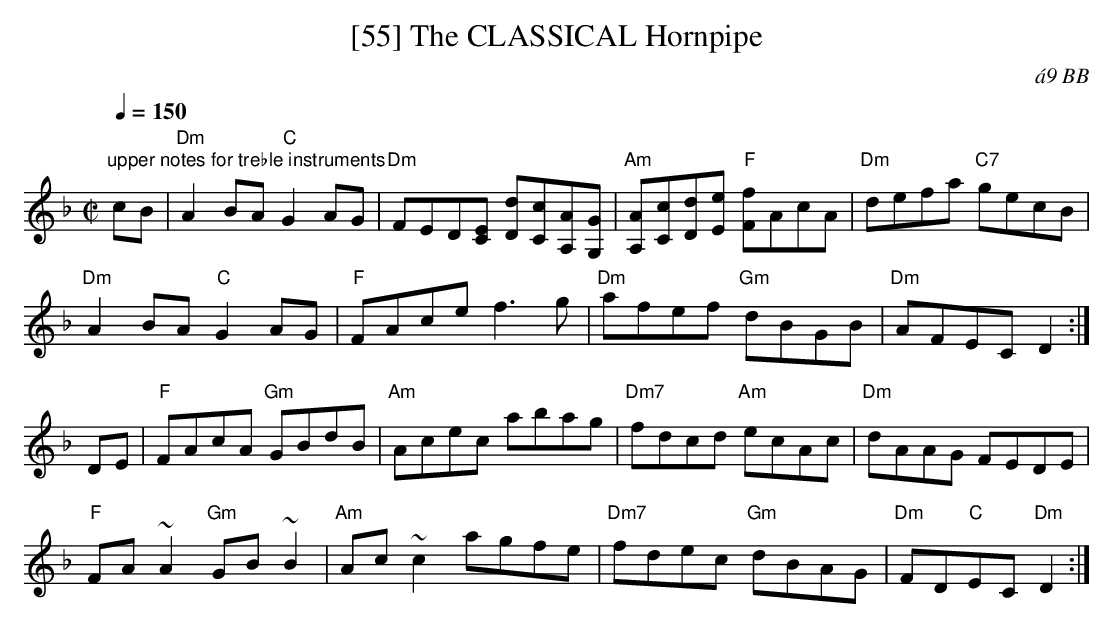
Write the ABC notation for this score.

X:1
T:[55] The CLASSICAL Hornpipe
C:\'a9 BB
Q:1/4=150
M:C|
L:1/8
K:Dm
"upper notes for treble instruments"
cB|"Dm"A2 BA "C"G2 AG|"Dm"FED[EC] [dD][cC][AA,][GG,]|\
"Am"[AA,][cC][dD][eE] "F"[fF]AcA|"Dm"defa "C7"gecB|
"Dm"A2 BA "C"G2 AG|"F"FAce f3 g|"Dm"afef "Gm"dBGB|"Dm"AFEC D2 :|
DE|"F"FAcA "Gm"GBdB|"Am"Acec abag|"Dm7"fdcd "Am"ecAc|"Dm"dAAG FEDE|
"F"FA~A2 "Gm"GB~B2|"Am"Ac~c2 agfe|"Dm7"fdec "Gm"dBAG|\
"Dm"FD"C"EC "Dm"D2 :|
